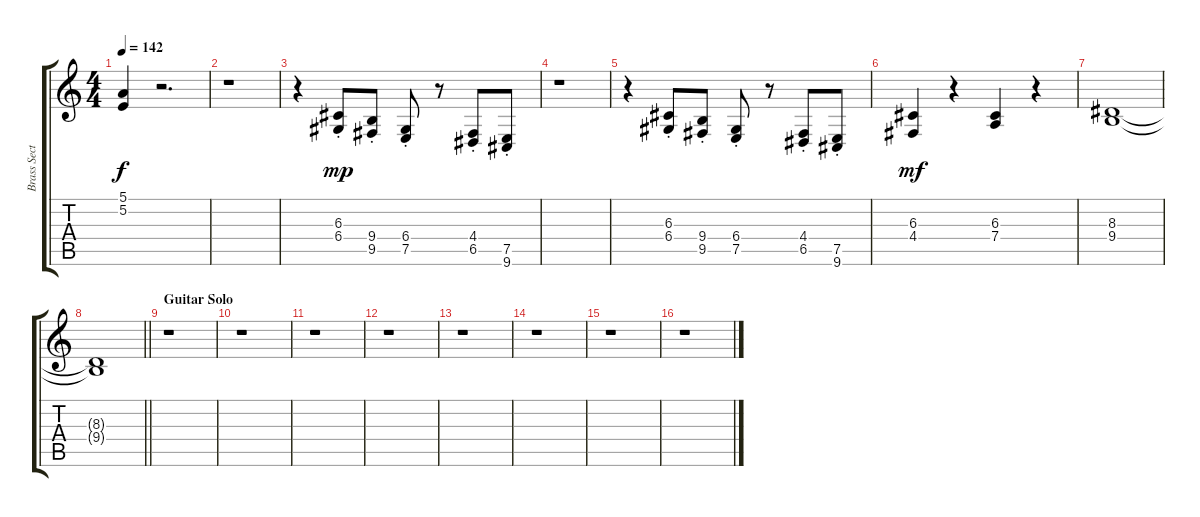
\track ("Brass Section" "Brass Sect") {instrument brasssection}
\staff {score tabs}
\tuning (E4 B3 G3 D3 A2 E2) {hide}
\ts (4 4)
\tempo 142
\clef g2
\ks c
(5.1{t} 5.2{t}).4{dy f} r.2{d} |
r.1 |
r.4 (6.3{st} 6.4{st}).8{dy mp} (9.4{st} 9.5{st}).8 (6.4{st} 7.5{st}).8 r.8 (4.4{st} 6.5{st}).8 (7.5{st} 9.6{st}).8 |
r.1 |
r.4 (6.3{st} 6.4{st}).8 (9.4{st} 9.5{st}).8 (6.4{st} 7.5{st}).8 r.8 (4.4{st} 6.5{st}).8 (7.5{st} 9.6{st}).8 |
(6.3 4.4).4{dy mf} r.4 (6.3 7.4).4 r.4 |
(8.3 9.4).1 |
\barLineRight lightlight
(8.3{t} 9.4{t}).1 |
\section ("" "Guitar Solo")
r.1 |
r.1 |
r.1 |
r.1 |
r.1 |
r.1 |
r.1 |
r.1
